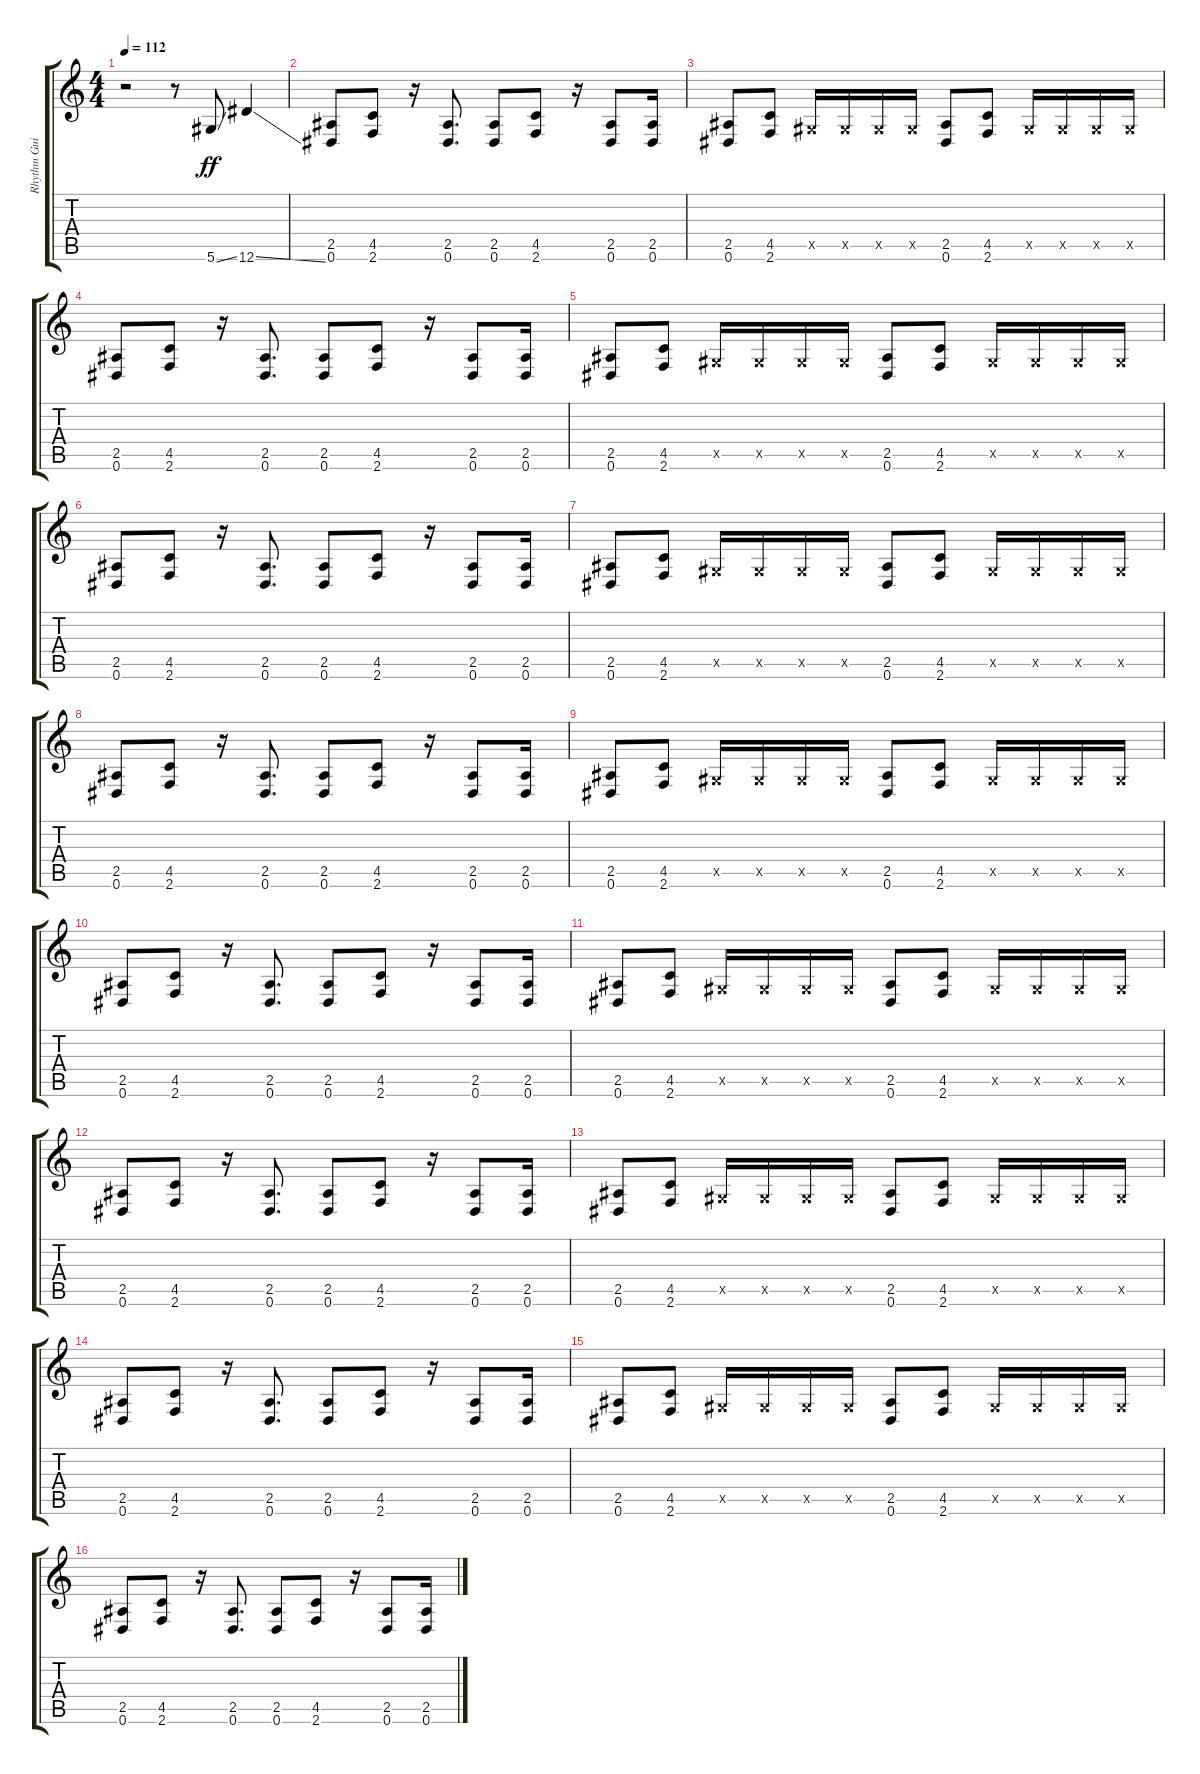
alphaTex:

\track ("Rhythm Guitar" "Rhythm Gui") {instrument distortionguitar}
\staff {score tabs}
\tuning (Eb4 Bb3 Gb3 Db3 Ab2 Eb2) {hide}
\ts (4 4)
\tempo 112
\clef g2
\ks c
r.2{dy ff instrument distortionguitar} r.8 5.6{ss}.8 12.6{ss}.4 |
(2.5 0.6).8 (4.5 2.6).8 r.16 (2.5 0.6).8{d} (2.5 0.6).8 (4.5 2.6).8 r.16 (2.5 0.6).8 (2.5 0.6).16 |
(2.5 0.6).8 (4.5 2.6).8 0.5{x}.16 0.5{x}.16 0.5{x}.16 0.5{x}.16 (2.5 0.6).8 (4.5 2.6).8 0.5{x}.16 0.5{x}.16 0.5{x}.16 0.5{x}.16 |
(2.5 0.6).8 (4.5 2.6).8 r.16 (2.5 0.6).8{d} (2.5 0.6).8 (4.5 2.6).8 r.16 (2.5 0.6).8 (2.5 0.6).16 |
(2.5 0.6).8 (4.5 2.6).8 0.5{x}.16 0.5{x}.16 0.5{x}.16 0.5{x}.16 (2.5 0.6).8 (4.5 2.6).8 0.5{x}.16 0.5{x}.16 0.5{x}.16 0.5{x}.16 |
(2.5 0.6).8 (4.5 2.6).8 r.16 (2.5 0.6).8{d} (2.5 0.6).8 (4.5 2.6).8 r.16 (2.5 0.6).8 (2.5 0.6).16 |
(2.5 0.6).8 (4.5 2.6).8 0.5{x}.16 0.5{x}.16 0.5{x}.16 0.5{x}.16 (2.5 0.6).8 (4.5 2.6).8 0.5{x}.16 0.5{x}.16 0.5{x}.16 0.5{x}.16 |
(2.5 0.6).8 (4.5 2.6).8 r.16 (2.5 0.6).8{d} (2.5 0.6).8 (4.5 2.6).8 r.16 (2.5 0.6).8 (2.5 0.6).16 |
(2.5 0.6).8 (4.5 2.6).8 0.5{x}.16 0.5{x}.16 0.5{x}.16 0.5{x}.16 (2.5 0.6).8 (4.5 2.6).8 0.5{x}.16 0.5{x}.16 0.5{x}.16 0.5{x}.16 |
(2.5 0.6).8 (4.5 2.6).8 r.16 (2.5 0.6).8{d} (2.5 0.6).8 (4.5 2.6).8 r.16 (2.5 0.6).8 (2.5 0.6).16 |
(2.5 0.6).8 (4.5 2.6).8 0.5{x}.16 0.5{x}.16 0.5{x}.16 0.5{x}.16 (2.5 0.6).8 (4.5 2.6).8 0.5{x}.16 0.5{x}.16 0.5{x}.16 0.5{x}.16 |
(2.5 0.6).8 (4.5 2.6).8 r.16 (2.5 0.6).8{d} (2.5 0.6).8 (4.5 2.6).8 r.16 (2.5 0.6).8 (2.5 0.6).16 |
(2.5 0.6).8 (4.5 2.6).8 0.5{x}.16 0.5{x}.16 0.5{x}.16 0.5{x}.16 (2.5 0.6).8 (4.5 2.6).8 0.5{x}.16 0.5{x}.16 0.5{x}.16 0.5{x}.16 |
(2.5 0.6).8 (4.5 2.6).8 r.16 (2.5 0.6).8{d} (2.5 0.6).8 (4.5 2.6).8 r.16 (2.5 0.6).8 (2.5 0.6).16 |
(2.5 0.6).8 (4.5 2.6).8 0.5{x}.16 0.5{x}.16 0.5{x}.16 0.5{x}.16 (2.5 0.6).8 (4.5 2.6).8 0.5{x}.16 0.5{x}.16 0.5{x}.16 0.5{x}.16 |
(2.5 0.6).8 (4.5 2.6).8 r.16 (2.5 0.6).8{d} (2.5 0.6).8 (4.5 2.6).8 r.16 (2.5 0.6).8 (2.5 0.6).16
